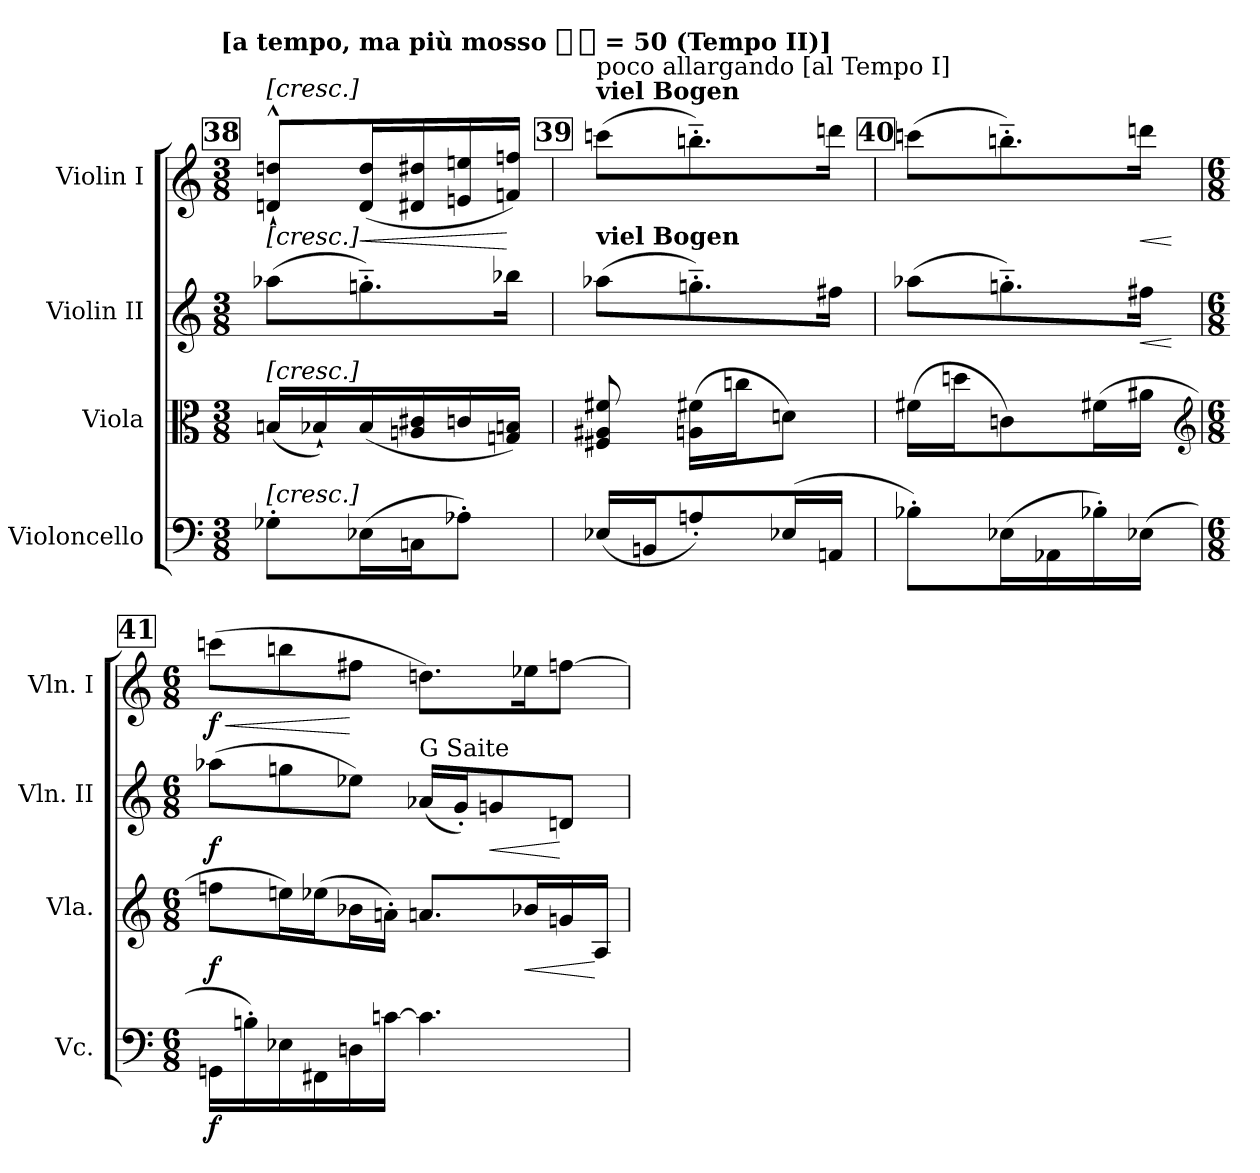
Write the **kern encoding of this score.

**kern	**dynam	**kern	**dynam	**kern	**dynam	**kern	**dynam
*part4	*part4	*part3	*part3	*part2	*part2	*part1	*part1
*staff4	*staff4	*staff3	*staff3	*staff2	*staff2	*staff1	*staff1
*I"Violoncello	*	*I"Viola	*	*I"Violin II	*	*I"Violin I	*
*I'Vc.	*	*I'Vla.	*	*I'Vln. II	*	*I'Vln. I	*
*clefF4	*	*clefC3	*	*clefG2	*	*clefG2	*
*k[]	*	*k[]	*	*k[]	*	*k[]	*
*C:	*	*C:	*	*C:	*	*C:	*
!!LO:TX:omd:t=[a tempo, ma più mosso [quarter-dot] = 50 (Tempo II)]
*M3/8	*	*M3/8	*	*M3/8	*	*M3/8	*
*MM50	*	*MM50	*	*MM50	*	*MM50	*
!!LO:REH:place=s1:t=38
=1	=1	=1	=1	=1	=1	=1	=1
!	!	!	!	!	!	!LO:TX:t=[cresc.]	!
!	!	!	!	!LO:TX:t=[cresc.]	!	!	!
!	!	!LO:TX:t=[cresc.]	!	!	!	!	!
!LO:TX:t=[cresc.]	!	!	!	!	!	!	!
8G-X'i\L	.	(16BnLL	.	(8aa-XL	.	8dn`^^ 8ddn`^^L	.
.	.	16B-X`)	.	.	.	.	.
!	!	!	!	!	!	!	!LO:HP:b
(16E-X\L	.	(16B-	.	8.ggn'~)	.	(16d 16ddL	<
16Cn\J	.	16An 16c#X	.	.	.	16d#X 16dd#X	.
8A-X'\J)	.	16cn	.	.	.	16en 16een	.
.	.	16Gn 16BnJJ)	.	16bb-XJk	.	16fn 16ffnJJ)	[
!!LO:REH:place=s1:t=39
=2	=2	=2	=2	=2	=2	=2	=2
!	!	!	!	!	!	!LO:TX:a:B:t=viel Bogen	!
!	!	!	!	!	!	!LO:TX:a:t=poco allargando [al Tempo I]	!
!	!	!	!	!LO:TX:a:B:t=viel Bogen	!	!	!
(16E-X/LL	.	8F#X 8A#X 8f#X	.	(8aa-XL	.	(8cccnL	.
16BBn/J	.	.	.	.	.	.	.
8An'/)	.	(16An! 16f#XLL	.	8.ggn'~)	.	8.bbn'~)	.
.	.	16ccnJ	.	.	.	.	.
(16E-X/L	.	8dnJ)	.	.	.	.	.
16AAn/JJ	.	.	.	16ff#XJk	.	16dddnJk	.
!!LO:REH:place=s1:t=40
=3	=3	=3	=3	=3	=3	=3	=3
8B-X'\L)	.	(16f#XLL	.	(8aa-XL	.	(8cccnL	.
.	.	16ddnJ	.	.	.	.	.
(16E-X\L	.	8cn)	.	8.ggn'~)	.	8.bbn'~)	.
16AA-X\	.	.	.	.	.	.	.
16B-X'\)	.	(16f#XL	.	.	.	.	.
!	!	!	!	!	!LO:HP:b	!	!LO:HP:b
(16E-X\JJ	.	16a#XJJ	.	16ff#XJk	<	16dddnJk	<
*	*	*clefG2	*	*	*	*	*
.	.	.	.	.	[	.	[
!!LO:REH:place=s1:t=41
=4	=4	=4	=4	=4	=4	=4	=4
*M6/8	*	*M6/8	*	*M6/8	*	*M6/8	*
!	!	!	!	!	!	!	!LO:HP:b
16GGn\LL	f	8ffnL	f	(8aa-XL	f	(8cccnL	< f
16Bn'\)	.	.	.	.	.	.	.
16E-Xi\	.	16eenL)	.	8ggn	.	8bbn	.
16FF#X\	.	(16ee-XJ	.	.	.	.	.
16Dn\	.	16b-XL	.	8ee-XJ)	.	8ff#XJ	[
[16cn\JJ	.	16an'JJ)	.	.	.	.	.
!	!	!	!	!LO:TX:a:t=G Saite	!	!	!
4.c]	.	8.aniL	.	(16a-XLL	.	8.ddnL)	.
.	.	.	.	16g'J)	.	.	.
!	!	!	!	!	!LO:HP:b	!	!
.	.	.	.	8gni	<	.	.
!	!	!	!LO:HP:b	!	!	!	!
.	.	16b-XL	<	.	.	16ee-XiK	.
.	.	16gn	.	8dnJ	[	[8ffnJ	.
.	.	16AJJ	[	.	.	.	.
=	=	=	=	=	=	=	=
*-	*-	*-	*-	*-	*-	*-	*-
